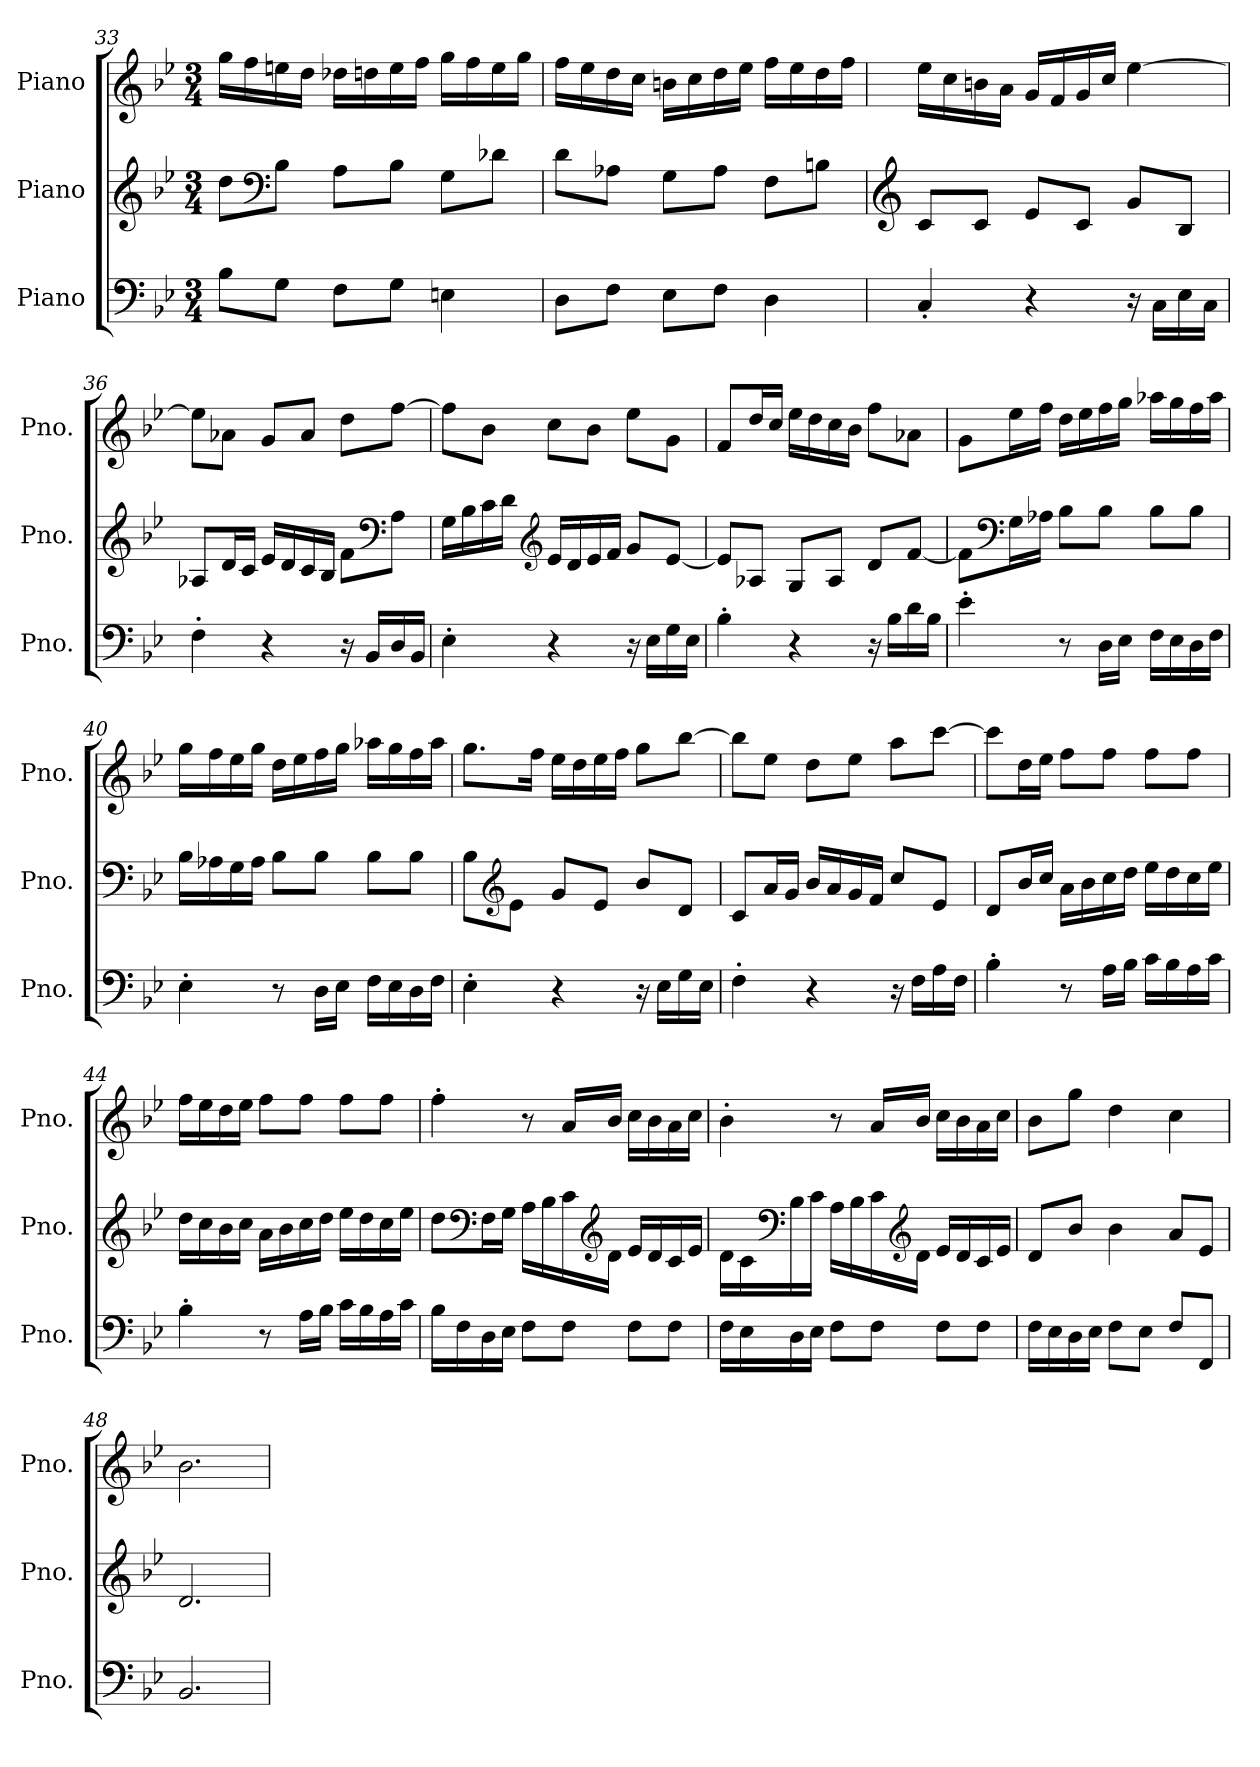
**kern	**kern	**kern
*part3	*part2	*part1
*staff3	*staff2	*staff1
*I"Piano	*I"Piano	*I"Piano
*I'Pno.	*I'Pno.	*I'Pno.
*clefF4	*clefG2	*clefG2
*k[b-e-]	*k[b-e-]	*k[b-e-]
*M3/4	*M3/4	*M3/4
=33	=33	=33
8B-\L	8dd\L	16gg\LL
.	.	16ff\
*	*clefF4	*
8G\J	8B-\J	16een\
.	.	16dd\JJ
8F\L	8A\L	16dd-X\LL
.	.	16ddn\
8G\J	8B-\J	16ee\
.	.	16ff\JJ
4En\	8G\L	16gg\LL
.	.	16ff\
.	8d-X\J	16ee\
.	.	16gg\JJ
=34	=34	=34
8D\L	8d\L	16ff\LL
.	.	16ee-\
8F\J	8A-X\J	16dd\
.	.	16cc\JJ
8E-\L	8G\L	16bn\LL
.	.	16cc\
8F\J	8A-\J	16dd\
.	.	16ee-\JJ
4D\	8F\L	16ff\LL
.	.	16ee-\
.	8Bn\J	16dd\
.	.	16ff\JJ
!!LO:LB:g=z
=35	=35	=35
*	*clefG2	*
4C'/	8c/L	16ee-\LL
.	.	16cc\
.	8c/J	16bn\
.	.	16a\JJ
4r	8e-/L	16g/LL
.	.	16f/
.	8c/J	16g/
.	.	16cc/JJ
16r	8g/L	[4ee-\
16C\LL	.	.
16E-\	8B-/J	.
16C\JJ	.	.
=36	=36	=36
4F'\	8A-X/L	8ee-\L]
.	16d/L	8a-X\J
.	16c/JJ	.
4r	16e-/LL	8g/L
.	16d/	.
.	16c/	8a-/J
.	16B-/JJ	.
16r	8f\L	8dd\L
16BB-/LL	.	.
*	*clefF4	*
16D/	8A-\J	[8ff\J
16BB-/JJ	.	.
=37	=37	=37
4E-'\	16G\LL	8ff\L]
.	16B-\	.
.	16c\	8b-\J
.	16d\JJ	.
*	*clefG2	*
4r	16e-/LL	8cc\L
.	16d/	.
.	16e-/	8b-\J
.	16f/JJ	.
16r	8g/L	8ee-\L
16E-\LL	.	.
16G\	[8e-/J	8g\J
16E-\JJ	.	.
!!LO:PB:g=z
=38	=38	=38
4B-'\	8e-/L]	8f/L
.	8A-X/J	16dd/L
.	.	16cc/JJ
4r	8G/L	16ee-\LL
.	.	16dd\
.	8A-/J	16cc\
.	.	16b-\JJ
16r	8d/L	8ff\L
16B-\LL	.	.
16d\	[8f/J	8a-X\J
16B-\JJ	.	.
=39	=39	=39
4e-'\	8f\L]	8g\L
*	*clefF4	*
.	16G\L	16ee-\L
.	16A-X\JJ	16ff\JJ
8r	8B-\L	16dd\LL
.	.	16ee-\
16D\LL	8B-\J	16ff\
16E-\JJ	.	16gg\JJ
16F\LL	8B-\L	16aa-X\LL
16E-\	.	16gg\
16D\	8B-\J	16ff\
16F\JJ	.	16aa-\JJ
=40	=40	=40
4E-'\	16B-\LL	16gg\LL
.	16A-X\	16ff\
.	16G\	16ee-\
.	16A-\JJ	16gg\JJ
8r	8B-\L	16dd\LL
.	.	16ee-\
16D\LL	8B-\J	16ff\
16E-\JJ	.	16gg\JJ
16F\LL	8B-\L	16aa-X\LL
16E-\	.	16gg\
16D\	8B-\J	16ff\
16F\JJ	.	16aa-\JJ
!!LO:LB:g=z
=41	=41	=41
4E-'\	8B-\L	8.gg\L
*	*clefG2	*
.	8e-\J	.
.	.	16ff\Jk
4r	8g/L	16ee-\LL
.	.	16dd\
.	8e-/J	16ee-\
.	.	16ff\JJ
16r	8b-/L	8gg\L
16E-\LL	.	.
16G\	8d/J	[8bb-\J
16E-\JJ	.	.
=42	=42	=42
4F'\	8c/L	8bb-\L]
.	16a/L	8ee-\J
.	16g/JJ	.
4r	16b-/LL	8dd\L
.	16a/	.
.	16g/	8ee-\J
.	16f/JJ	.
16r	8cc/L	8aa\L
16F\LL	.	.
16A\	8e-/J	[8ccc\J
16F\JJ	.	.
=43	=43	=43
4B-'\	8d/L	8ccc\L]
.	16b-/L	16dd\L
.	16cc/JJ	16ee-\JJ
8r	16a\LL	8ff\L
.	16b-\	.
16A\LL	16cc\	8ff\J
16B-\JJ	16dd\JJ	.
16c\LL	16ee-\LL	8ff\L
16B-\	16dd\	.
16A\	16cc\	8ff\J
16c\JJ	16ee-\JJ	.
!!LO:LB:g=z
=44	=44	=44
4B-'\	16dd\LL	16ff\LL
.	16cc\	16ee-\
.	16b-\	16dd\
.	16cc\JJ	16ee-\JJ
8r	16a\LL	8ff\L
.	16b-\	.
16A\LL	16cc\	8ff\J
16B-\JJ	16dd\JJ	.
16c\LL	16ee-\LL	8ff\L
16B-\	16dd\	.
16A\	16cc\	8ff\J
16c\JJ	16ee-\JJ	.
=45	=45	=45
16B-\LL	8dd\L	4ff'\
16F\	.	.
*	*clefF4	*
16D\	16F\L	.
16E-\JJ	16G\JJ	.
8F\L	16A\LL	8r
.	16B-\	.
8F\J	16c\	16a/LL
*	*clefG2	*
.	16d\JJ	16b-/JJ
8F\L	16e-/LL	16cc\LL
.	16d/	16b-\
8F\J	16c/	16a\
.	16e-/JJ	16cc\JJ
=46	=46	=46
16F\LL	16d\LL	4b-'\
16E-\	16c\	.
*	*clefF4	*
16D\	16B-\	.
16E-\JJ	16c\JJ	.
8F\L	16A\LL	8r
.	16B-\	.
8F\J	16c\	16a/LL
*	*clefG2	*
.	16d\JJ	16b-/JJ
8F\L	16e-/LL	16cc\LL
.	16d/	16b-\
8F\J	16c/	16a\
.	16e-/JJ	16cc\JJ
!!LO:LB:g=z
=47	=47	=47
16F\LL	8d/L	8b-\L
16E-\	.	.
*	*	*MM78
16D\	8b-/J	8gg\J
16E-\JJ	.	.
*	*	*MM75
8F\L	4b-\	4dd\
8E-\J	.	.
*	*	*MM66
8F/L	8a/L	4cc\
8FF/J	8e-/J	.
=48	=48	=48
*	*	*MM55
2.BB-/	2.d/	2.b-\
=	=	=
*-	*-	*-
